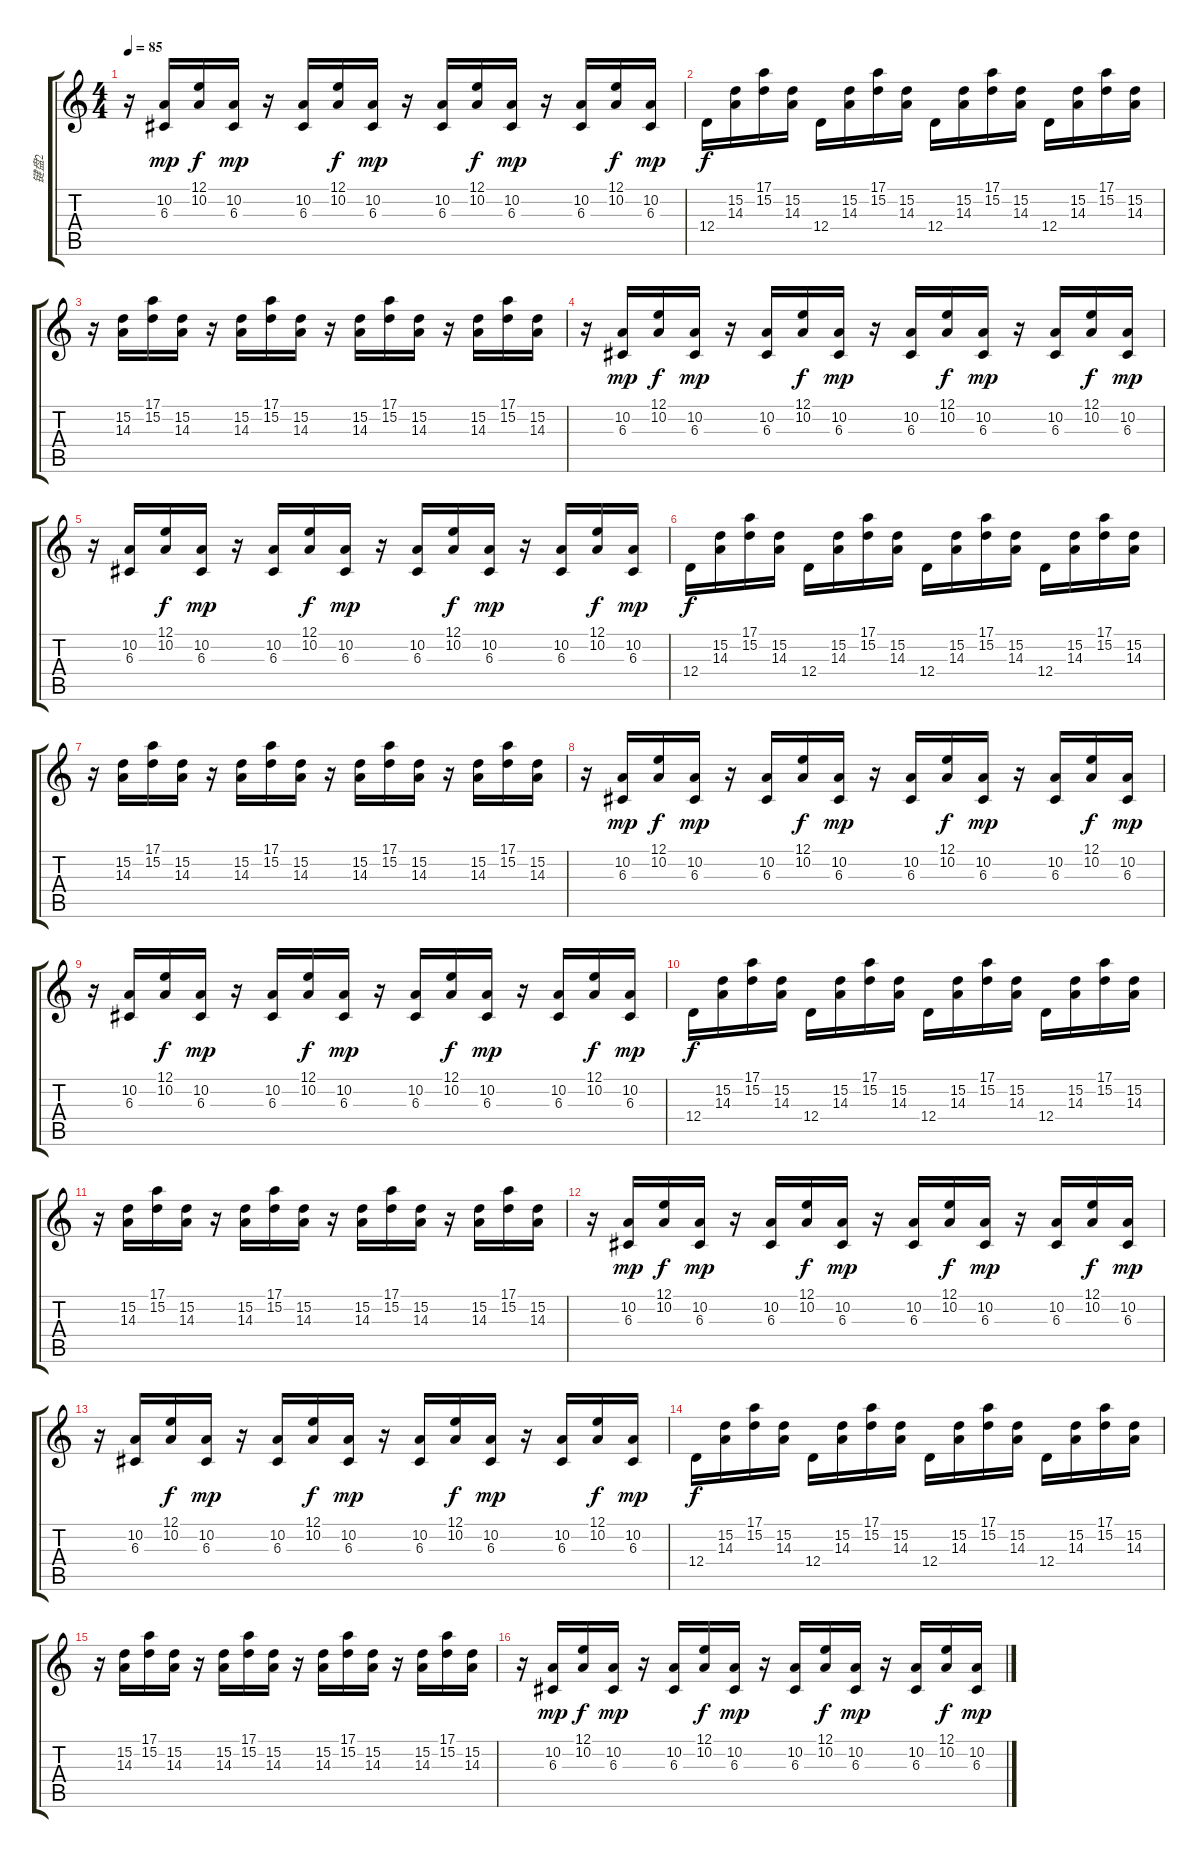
\track ("键盘2" "键盘2") {instrument panflute}
\staff {score tabs}
\tuning (E4 B3 G3 D3 A2 E2) {hide}
\ts (4 4)
\tempo 85
\clef g2
\ks c
r.16{dy mp} (10.2 6.3).16 (12.1 10.2).16{dy f} (10.2 6.3).16{dy mp} r.16 (10.2 6.3).16 (12.1 10.2).16{dy f} (10.2 6.3).16{dy mp} r.16 (10.2 6.3).16 (12.1 10.2).16{dy f} (10.2 6.3).16{dy mp} r.16 (10.2 6.3).16 (12.1 10.2).16{dy f} (10.2 6.3).16{dy mp} |
12.4.16{dy f volume 10 instrument honkytonkpiano} (15.2 14.3).16 (17.1 15.2).16 (15.2 14.3).16 12.4.16 (15.2 14.3).16 (17.1 15.2).16 (15.2 14.3).16 12.4.16 (15.2 14.3).16 (17.1 15.2).16 (15.2 14.3).16 12.4.16 (15.2 14.3).16 (17.1 15.2).16 (15.2 14.3).16 |
r.16 (15.2 14.3).16 (17.1 15.2).16 (15.2 14.3).16 r.16 (15.2 14.3).16 (17.1 15.2).16 (15.2 14.3).16 r.16 (15.2 14.3).16 (17.1 15.2).16 (15.2 14.3).16 r.16 (15.2 14.3).16 (17.1 15.2).16 (15.2 14.3).16 |
r.16 (10.2 6.3).16{dy mp} (12.1 10.2).16{dy f} (10.2 6.3).16{dy mp} r.16 (10.2 6.3).16 (12.1 10.2).16{dy f} (10.2 6.3).16{dy mp} r.16 (10.2 6.3).16 (12.1 10.2).16{dy f} (10.2 6.3).16{dy mp} r.16 (10.2 6.3).16 (12.1 10.2).16{dy f} (10.2 6.3).16{dy mp} |
r.16 (10.2 6.3).16 (12.1 10.2).16{dy f} (10.2 6.3).16{dy mp} r.16 (10.2 6.3).16 (12.1 10.2).16{dy f} (10.2 6.3).16{dy mp} r.16 (10.2 6.3).16 (12.1 10.2).16{dy f} (10.2 6.3).16{dy mp} r.16 (10.2 6.3).16 (12.1 10.2).16{dy f} (10.2 6.3).16{dy mp} |
12.4.16{dy f volume 10 instrument honkytonkpiano} (15.2 14.3).16 (17.1 15.2).16 (15.2 14.3).16 12.4.16 (15.2 14.3).16 (17.1 15.2).16 (15.2 14.3).16 12.4.16 (15.2 14.3).16 (17.1 15.2).16 (15.2 14.3).16 12.4.16 (15.2 14.3).16 (17.1 15.2).16 (15.2 14.3).16 |
r.16 (15.2 14.3).16 (17.1 15.2).16 (15.2 14.3).16 r.16 (15.2 14.3).16 (17.1 15.2).16 (15.2 14.3).16 r.16 (15.2 14.3).16 (17.1 15.2).16 (15.2 14.3).16 r.16 (15.2 14.3).16 (17.1 15.2).16 (15.2 14.3).16 |
r.16 (10.2 6.3).16{dy mp} (12.1 10.2).16{dy f} (10.2 6.3).16{dy mp} r.16 (10.2 6.3).16 (12.1 10.2).16{dy f} (10.2 6.3).16{dy mp} r.16 (10.2 6.3).16 (12.1 10.2).16{dy f} (10.2 6.3).16{dy mp} r.16 (10.2 6.3).16 (12.1 10.2).16{dy f} (10.2 6.3).16{dy mp} |
r.16 (10.2 6.3).16 (12.1 10.2).16{dy f} (10.2 6.3).16{dy mp} r.16 (10.2 6.3).16 (12.1 10.2).16{dy f} (10.2 6.3).16{dy mp} r.16 (10.2 6.3).16 (12.1 10.2).16{dy f} (10.2 6.3).16{dy mp} r.16 (10.2 6.3).16 (12.1 10.2).16{dy f} (10.2 6.3).16{dy mp} |
12.4.16{dy f volume 10 instrument honkytonkpiano} (15.2 14.3).16 (17.1 15.2).16 (15.2 14.3).16 12.4.16 (15.2 14.3).16 (17.1 15.2).16 (15.2 14.3).16 12.4.16 (15.2 14.3).16 (17.1 15.2).16 (15.2 14.3).16 12.4.16 (15.2 14.3).16 (17.1 15.2).16 (15.2 14.3).16 |
r.16 (15.2 14.3).16 (17.1 15.2).16 (15.2 14.3).16 r.16 (15.2 14.3).16 (17.1 15.2).16 (15.2 14.3).16 r.16 (15.2 14.3).16 (17.1 15.2).16 (15.2 14.3).16 r.16 (15.2 14.3).16 (17.1 15.2).16 (15.2 14.3).16 |
r.16 (10.2 6.3).16{dy mp} (12.1 10.2).16{dy f} (10.2 6.3).16{dy mp} r.16 (10.2 6.3).16 (12.1 10.2).16{dy f} (10.2 6.3).16{dy mp} r.16 (10.2 6.3).16 (12.1 10.2).16{dy f} (10.2 6.3).16{dy mp} r.16 (10.2 6.3).16 (12.1 10.2).16{dy f} (10.2 6.3).16{dy mp} |
r.16 (10.2 6.3).16 (12.1 10.2).16{dy f} (10.2 6.3).16{dy mp} r.16 (10.2 6.3).16 (12.1 10.2).16{dy f} (10.2 6.3).16{dy mp} r.16 (10.2 6.3).16 (12.1 10.2).16{dy f} (10.2 6.3).16{dy mp} r.16 (10.2 6.3).16 (12.1 10.2).16{dy f} (10.2 6.3).16{dy mp} |
12.4.16{dy f volume 10 instrument honkytonkpiano} (15.2 14.3).16 (17.1 15.2).16 (15.2 14.3).16 12.4.16 (15.2 14.3).16 (17.1 15.2).16 (15.2 14.3).16 12.4.16 (15.2 14.3).16 (17.1 15.2).16 (15.2 14.3).16 12.4.16 (15.2 14.3).16 (17.1 15.2).16 (15.2 14.3).16 |
r.16 (15.2 14.3).16 (17.1 15.2).16 (15.2 14.3).16 r.16 (15.2 14.3).16 (17.1 15.2).16 (15.2 14.3).16 r.16 (15.2 14.3).16 (17.1 15.2).16 (15.2 14.3).16 r.16 (15.2 14.3).16 (17.1 15.2).16 (15.2 14.3).16 |
r.16 (10.2 6.3).16{dy mp} (12.1 10.2).16{dy f} (10.2 6.3).16{dy mp} r.16 (10.2 6.3).16 (12.1 10.2).16{dy f} (10.2 6.3).16{dy mp} r.16 (10.2 6.3).16 (12.1 10.2).16{dy f} (10.2 6.3).16{dy mp} r.16 (10.2 6.3).16 (12.1 10.2).16{dy f} (10.2 6.3).16{dy mp}
